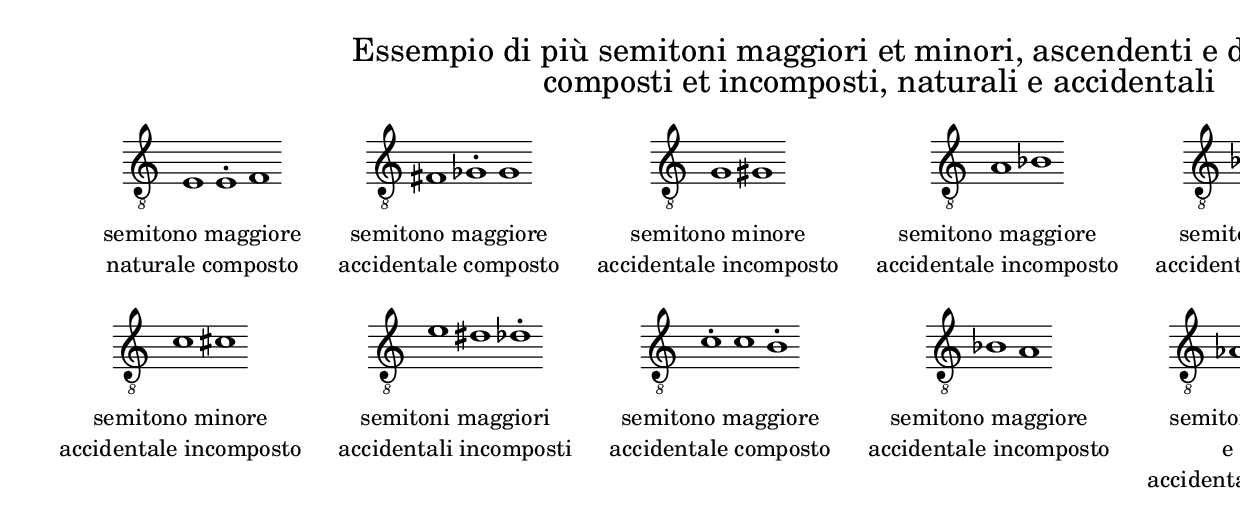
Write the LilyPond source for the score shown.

\version "2.22.2"

% Auto generated file

\header {
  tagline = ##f
}

dot = {
   \once \override Script.add-stem-support = ##f
   \once \override Script.toward-stem-shift = 0
   \once \override Script.skyline-horizontal-padding = 0
   \once \override Script.direction = 1
   \once \override Script.font-size = 1
}

\markup {
  \center-column {
    \line {
      \center-align
      \fontsize#3 { \concat { \normal-text "Essempio di più semitoni maggiori et minori, ascendenti e discendenti,"} }
    }\line {
      \center-align
      \fontsize#3 { \concat { \normal-text "composti et incomposti, naturali e accidentali"} }
    }
    \null
    \line {
      \center-column {

        \line {
          \score {
            <<
              \new Staff \with { instrumentName = ""} {
                \override Staff.TimeSignature.stencil = ##f
                \override Staff.NoteHead.style = #'baroque
                \accidentalStyle Score.forget
                \override Rest.style = #'default
                \override NoteHead.style = #'default
                \cadenzaOn
                \clef "treble_8"
                \key c #`((0 . ,NATURAL) (1 . ,NATURAL) (2 . ,NATURAL)
                          (3 . ,NATURAL) (4 . ,NATURAL) (5 . ,NATURAL)
                          (6 . ,NATURAL))  e1   \dot e1-.   f1  
                \cadenzaOff
              }
            >>
            \layout {
              \context {
                \Score
                \override SpacingSpanner.common-shortest-duration = #(ly:make-moment 1)
              }
            }
          }
        }
        \null
        \line {
          \left-align {  \normal-text "semitono maggiore" }
        }
        \line {
          \left-align {  \normal-text "naturale composto" }
        }

      }
      \hspace #3 
      \center-column {

        \line {
          \score {
            <<
              \new Staff \with { instrumentName = ""} {
                \override Staff.TimeSignature.stencil = ##f
                \override Staff.NoteHead.style = #'baroque
                \accidentalStyle Score.forget
                \override Rest.style = #'default
                \override NoteHead.style = #'default
                \cadenzaOn
                \clef "treble_8"
                \key c #`((0 . ,NATURAL) (1 . ,NATURAL) (2 . ,NATURAL)
                          (3 . ,NATURAL) (4 . ,NATURAL) (5 . ,NATURAL)
                          (6 . ,NATURAL))  fis1   \dot ges1-.   g1  
                \cadenzaOff
              }
            >>
            \layout {
              \context {
                \Score
                \override SpacingSpanner.common-shortest-duration = #(ly:make-moment 1)
              }
            }
          }
        }
        \null
        \line {
          \left-align {  \normal-text "semitono maggiore" }
        }
        \line {
          \left-align {  \normal-text "accidentale composto" }
        }

      }
      \hspace #3 
      \center-column {

        \line {
          \score {
            <<
              \new Staff \with { instrumentName = ""} {
                \override Staff.TimeSignature.stencil = ##f
                \override Staff.NoteHead.style = #'baroque
                \accidentalStyle Score.forget
                \override Rest.style = #'default
                \override NoteHead.style = #'default
                \cadenzaOn
                \clef "treble_8"
                \key c #`((0 . ,NATURAL) (1 . ,NATURAL) (2 . ,NATURAL)
                          (3 . ,NATURAL) (4 . ,NATURAL) (5 . ,NATURAL)
                          (6 . ,NATURAL))  g1   gis1  
                \cadenzaOff
              }
            >>
            \layout {
              \context {
                \Score
                \override SpacingSpanner.common-shortest-duration = #(ly:make-moment 1)
              }
            }
          }
        }
        \null
        \line {
          \left-align {  \normal-text "semitono minore" }
        }
        \line {
          \left-align {  \normal-text "accidentale incomposto" }
        }

      }
      \hspace #3 
      \center-column {

        \line {
          \score {
            <<
              \new Staff \with { instrumentName = ""} {
                \override Staff.TimeSignature.stencil = ##f
                \override Staff.NoteHead.style = #'baroque
                \accidentalStyle Score.forget
                \override Rest.style = #'default
                \override NoteHead.style = #'default
                \cadenzaOn
                \clef "treble_8"
                \key c #`((0 . ,NATURAL) (1 . ,NATURAL) (2 . ,NATURAL)
                          (3 . ,NATURAL) (4 . ,NATURAL) (5 . ,NATURAL)
                          (6 . ,NATURAL))  a1   bes1  
                \cadenzaOff
              }
            >>
            \layout {
              \context {
                \Score
                \override SpacingSpanner.common-shortest-duration = #(ly:make-moment 1)
              }
            }
          }
        }
        \null
        \line {
          \left-align {  \normal-text "semitono maggiore" }
        }
        \line {
          \left-align {  \normal-text "accidentale incomposto" }
        }

      }
      \hspace #3 
      \center-column {

        \line {
          \score {
            <<
              \new Staff \with { instrumentName = ""} {
                \override Staff.TimeSignature.stencil = ##f
                \override Staff.NoteHead.style = #'baroque
                \accidentalStyle Score.forget
                \override Rest.style = #'default
                \override NoteHead.style = #'default
                \cadenzaOn
                \clef "treble_8"
                \key c #`((0 . ,NATURAL) (1 . ,NATURAL) (2 . ,NATURAL)
                          (3 . ,NATURAL) (4 . ,NATURAL) (5 . ,NATURAL)
                          (6 . ,NATURAL))  bes1   \dot bes1-.   b1  
                \cadenzaOff
              }
            >>
            \layout {
              \context {
                \Score
                \override SpacingSpanner.common-shortest-duration = #(ly:make-moment 1)
              }
            }
          }
        }
        \null
        \line {
          \left-align {  \normal-text "semitono minore" }
        }
        \line {
          \left-align {  \normal-text "accidentale composto" }
        }

      }
      \hspace #3 
      \center-column {

        \line {
          \score {
            <<
              \new Staff \with { instrumentName = ""} {
                \override Staff.TimeSignature.stencil = ##f
                \override Staff.NoteHead.style = #'baroque
                \accidentalStyle Score.forget
                \override Rest.style = #'default
                \override NoteHead.style = #'default
                \cadenzaOn
                \clef "treble_8"
                \key c #`((0 . ,NATURAL) (1 . ,NATURAL) (2 . ,NATURAL)
                          (3 . ,NATURAL) (4 . ,NATURAL) (5 . ,NATURAL)
                          (6 . ,NATURAL))  b1   \dot b1-.   c'1  
                \cadenzaOff
              }
            >>
            \layout {
              \context {
                \Score
                \override SpacingSpanner.common-shortest-duration = #(ly:make-moment 1)
              }
            }
          }
        }
        \null
        \line {
          \left-align {  \normal-text "semitono amaggiore" }
        }
        \line {
          \left-align {  \normal-text "naturale composto" }
        }

      }
      \hspace #3 
    }
    \null
    \null
    \line {      \center-column {

        \line {
          \score {
            <<
              \new Staff \with { instrumentName = ""} {
                \override Staff.TimeSignature.stencil = ##f
                \override Staff.NoteHead.style = #'baroque
                \accidentalStyle Score.forget
                \override Rest.style = #'default
                \override NoteHead.style = #'default
                \cadenzaOn
                \clef "treble_8"
                \key c #`((0 . ,NATURAL) (1 . ,NATURAL) (2 . ,NATURAL)
                          (3 . ,NATURAL) (4 . ,NATURAL) (5 . ,NATURAL)
                          (6 . ,NATURAL))  c'1   cis'1  
                \cadenzaOff
              }
            >>
            \layout {
              \context {
                \Score
                \override SpacingSpanner.common-shortest-duration = #(ly:make-moment 1)
              }
            }
          }
        }
        \null
        \line {
          \left-align {  \normal-text "semitono minore" }
        }
        \line {
          \left-align {  \normal-text "accidentale incomposto" }
        }

      }
      \hspace #3 
      \center-column {

        \line {
          \score {
            <<
              \new Staff \with { instrumentName = ""} {
                \override Staff.TimeSignature.stencil = ##f
                \override Staff.NoteHead.style = #'baroque
                \accidentalStyle Score.forget
                \override Rest.style = #'default
                \override NoteHead.style = #'default
                \cadenzaOn
                \clef "treble_8"
                \key c #`((0 . ,NATURAL) (1 . ,NATURAL) (2 . ,NATURAL)
                          (3 . ,NATURAL) (4 . ,NATURAL) (5 . ,NATURAL)
                          (6 . ,NATURAL))  e'1   dis'1   \dot des'1-.  
                \cadenzaOff
              }
            >>
            \layout {
              \context {
                \Score
                \override SpacingSpanner.common-shortest-duration = #(ly:make-moment 1)
              }
            }
          }
        }
        \null
        \line {
          \left-align {  \normal-text "semitoni maggiori" }
        }
        \line {
          \left-align {  \normal-text "accidentali incomposti" }
        }

      }
      \hspace #3 
      \center-column {

        \line {
          \score {
            <<
              \new Staff \with { instrumentName = ""} {
                \override Staff.TimeSignature.stencil = ##f
                \override Staff.NoteHead.style = #'baroque
                \accidentalStyle Score.forget
                \override Rest.style = #'default
                \override NoteHead.style = #'default
                \cadenzaOn
                \clef "treble_8"
                \key c #`((0 . ,NATURAL) (1 . ,NATURAL) (2 . ,NATURAL)
                          (3 . ,NATURAL) (4 . ,NATURAL) (5 . ,NATURAL)
                          (6 . ,NATURAL))  \dot c'1-.   c'1   \dot b1-.  
                \cadenzaOff
              }
            >>
            \layout {
              \context {
                \Score
                \override SpacingSpanner.common-shortest-duration = #(ly:make-moment 1)
              }
            }
          }
        }
        \null
        \line {
          \left-align {  \normal-text "semitono maggiore" }
        }
        \line {
          \left-align {  \normal-text "accidentale composto" }
        }

      }
      \hspace #3 
      \center-column {

        \line {
          \score {
            <<
              \new Staff \with { instrumentName = ""} {
                \override Staff.TimeSignature.stencil = ##f
                \override Staff.NoteHead.style = #'baroque
                \accidentalStyle Score.forget
                \override Rest.style = #'default
                \override NoteHead.style = #'default
                \cadenzaOn
                \clef "treble_8"
                \key c #`((0 . ,NATURAL) (1 . ,NATURAL) (2 . ,NATURAL)
                          (3 . ,NATURAL) (4 . ,NATURAL) (5 . ,NATURAL)
                          (6 . ,NATURAL))  bes1   a1  
                \cadenzaOff
              }
            >>
            \layout {
              \context {
                \Score
                \override SpacingSpanner.common-shortest-duration = #(ly:make-moment 1)
              }
            }
          }
        }
        \null
        \line {
          \left-align {  \normal-text "semitono maggiore" }
        }
        \line {
          \left-align {  \normal-text "accidentale incomposto" }
        }

      }
      \hspace #3 
      \center-column {

        \line {
          \score {
            <<
              \new Staff \with { instrumentName = ""} {
                \override Staff.TimeSignature.stencil = ##f
                \override Staff.NoteHead.style = #'baroque
                \accidentalStyle Score.forget
                \override Rest.style = #'default
                \override NoteHead.style = #'default
                \cadenzaOn
                \clef "treble_8"
                \key c #`((0 . ,NATURAL) (1 . ,NATURAL) (2 . ,NATURAL)
                          (3 . ,NATURAL) (4 . ,NATURAL) (5 . ,NATURAL)
                          (6 . ,NATURAL))  as1   g1   \dot g1-.   ges1  
                \cadenzaOff
              }
            >>
            \layout {
              \context {
                \Score
                \override SpacingSpanner.common-shortest-duration = #(ly:make-moment 1)
              }
            }
          }
        }
        \null
        \line {
          \left-align {  \normal-text "semitono maggiore" }
        }
        \line {
          \left-align {  \normal-text "e minore" }
        }
        \line {
          \left-align {  \normal-text "accidentale incomposto" }
        }

      }
      \hspace #3 
      \center-column {

        \line {
          \score {
            <<
              \new Staff \with { instrumentName = ""} {
                \override Staff.TimeSignature.stencil = ##f
                \override Staff.NoteHead.style = #'baroque
                \accidentalStyle Score.forget
                \override Rest.style = #'default
                \override NoteHead.style = #'default
                \cadenzaOn
                \clef "treble_8"
                \key c #`((0 . ,NATURAL) (1 . ,NATURAL) (2 . ,NATURAL)
                          (3 . ,NATURAL) (4 . ,NATURAL) (5 . ,NATURAL)
                          (6 . ,NATURAL))  f1   \dot e1-.   es1  
                \cadenzaOff
              }
            >>
            \layout {
              \context {
                \Score
                \override SpacingSpanner.common-shortest-duration = #(ly:make-moment 1)
              }
            }
          }
        }
        \null
        \line {
          \left-align {  \normal-text "semitono minore" }
        }
        \line {
          \left-align {  \normal-text "e maggiore" }
        }
        \line {
          \left-align {  \normal-text "accidentale incomposto" }
        }

      }
      \hspace #3 

    }
  }
}